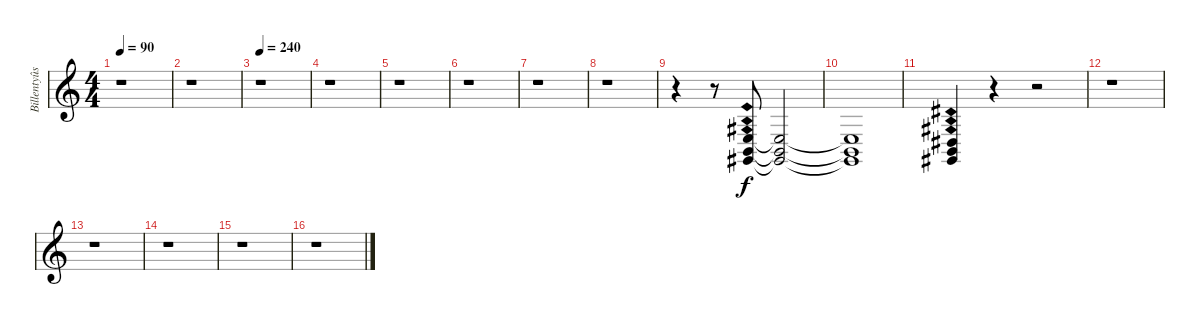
\track ("Billentyûs 2 (Mats Olausson)" "Billentyûs") {instrument choiraahs}
\staff {score}
\tuning (E4 B3 G3 D3 A2 E2) {hide}
\ts (4 4)
\tempo 90
\clef g2
\ks c
r.1{dy f instrument choiraahs} |
r.1 |
\tempo 240
r.1 |
r.1 |
r.1 |
r.1 |
r.1 |
r.1 |
r.4 r.8 (2.4{ph 12} 2.5{ph 12} 4.6{ph 12}).8 (2.4{t} 2.5{t} 4.6{t}).2 |
(2.4{t} 2.5{t} 4.6{t}).1 |
(1.4{ph 12} 2.5{ph 12} 4.6{ph 12}).4 r.4 r.2 |
r.1 |
r.1 |
r.1 |
r.1 |
r.1
